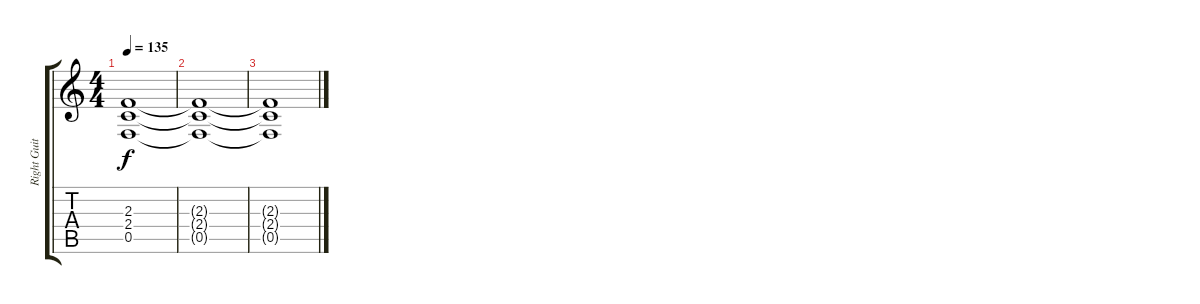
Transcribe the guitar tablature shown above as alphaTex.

\track ("Right Guitar" "Right Guit") {instrument distortionguitar}
\staff {score tabs}
\tuning (C4 G3 Eb3 Bb2 F2 C2) {hide}
\ts (4 4)
\tempo 135
\clef g2
\ks c
(2.3{t} 2.4{t} 0.5{t}).1{dy f} |
(2.3{t} 2.4{t} 0.5{t}).1 |
(2.3{t} 2.4{t} 0.5{t}).1
